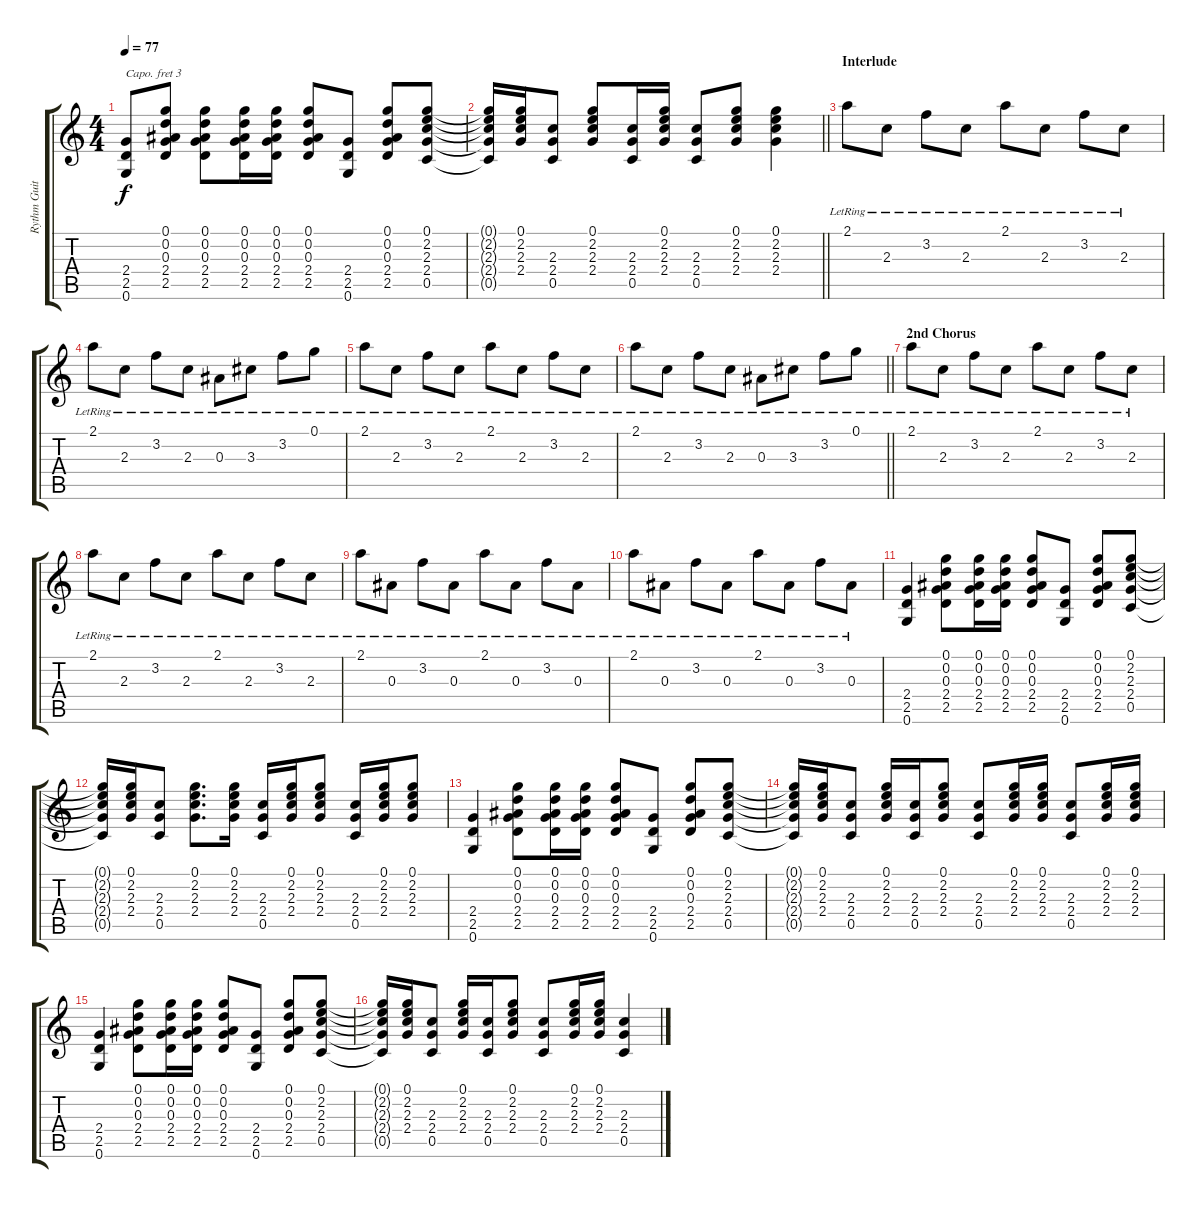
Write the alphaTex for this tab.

\track ("Rythm Guitar 1" "Rythm Guit") {instrument acousticguitarsteel}
\staff {score tabs}
\capo 3
\tuning (E4 B3 G3 D3 A2 E2) {hide}
\ts (4 4)
\tempo 77
\clef g2
\ks c
(2.4 2.5 0.6).8{dy f} (0.1 0.2 0.3 2.4 2.5).8 (0.1 0.2 0.3 2.4 2.5).8 (0.1 0.2 0.3 2.4 2.5).16 (0.1 0.2 0.3 2.4 2.5).16 (0.1 0.2 0.3 2.4 2.5).8 (2.4 2.5 0.6).8 (0.1 0.2 0.3 2.4 2.5).8 (0.1 2.2 2.3 2.4 0.5).8 |
\barLineRight lightlight
(0.1{t} 2.2{t} 2.3{t} 2.4{t} 0.5{t}).16 (0.1 2.2 2.3 2.4).16 (2.3 2.4 0.5).8 (0.1 2.2 2.3 2.4).8 (2.3 2.4 0.5).16 (0.1 2.2 2.3 2.4).16 (2.3 2.4 0.5).8 (0.1 2.2 2.3 2.4).8 (0.1 2.2 2.3 2.4).4 |
\section ("" "Interlude")
2.1{lr}.8 2.3{lr}.8 3.2{lr}.8 2.3{lr}.8 2.1{lr}.8 2.3{lr}.8 3.2{lr}.8 2.3{lr}.8 |
2.1{lr}.8 2.3{lr}.8 3.2{lr}.8 2.3{lr}.8 0.3{lr}.8 3.3{lr}.8 3.2{lr}.8 0.1{lr}.8 |
2.1{lr}.8 2.3{lr}.8 3.2{lr}.8 2.3{lr}.8 2.1{lr}.8 2.3{lr}.8 3.2{lr}.8 2.3{lr}.8 |
\barLineRight lightlight
2.1{lr}.8 2.3{lr}.8 3.2{lr}.8 2.3{lr}.8 0.3{lr}.8 3.3{lr}.8 3.2{lr}.8 0.1{lr}.8 |
\section ("" "2nd Chorus")
2.1{lr}.8 2.3{lr}.8 3.2{lr}.8 2.3{lr}.8 2.1{lr}.8 2.3{lr}.8 3.2{lr}.8 2.3{lr}.8 |
2.1{lr}.8 2.3{lr}.8 3.2{lr}.8 2.3{lr}.8 2.1{lr}.8 2.3{lr}.8 3.2{lr}.8 2.3{lr}.8 |
2.1{lr}.8 0.3{lr}.8 3.2{lr}.8 0.3{lr}.8 2.1{lr}.8 0.3{lr}.8 3.2{lr}.8 0.3{lr}.8 |
2.1{lr}.8 0.3{lr}.8 3.2{lr}.8 0.3{lr}.8 2.1{lr}.8 0.3{lr}.8 3.2{lr}.8 0.3{lr}.8 |
(2.4 2.5 0.6).4 (0.1 0.2 0.3 2.4 2.5).8 (0.1 0.2 0.3 2.4 2.5).16 (0.1 0.2 0.3 2.4 2.5).16 (0.1 0.2 0.3 2.4 2.5).8 (2.4 2.5 0.6).8 (0.1 0.2 0.3 2.4 2.5).8 (0.1 2.2 2.3 2.4 0.5).8 |
(0.1{t} 2.2{t} 2.3{t} 2.4{t} 0.5{t}).16 (0.1 2.2 2.3 2.4).16 (2.3 2.4 0.5).8 (0.1 2.2 2.3 2.4).8{d} (0.1 2.2 2.3 2.4).16 (2.3 2.4 0.5).16 (0.1 2.2 2.3 2.4).16 (0.1 2.2 2.3 2.4).8 (2.3 2.4 0.5).16 (0.1 2.2 2.3 2.4).16 (0.1 2.2 2.3 2.4).8 |
(2.4 2.5 0.6).4 (0.1 0.2 0.3 2.4 2.5).8 (0.1 0.2 0.3 2.4 2.5).16 (0.1 0.2 0.3 2.4 2.5).16 (0.1 0.2 0.3 2.4 2.5).8 (2.4 2.5 0.6).8 (0.1 0.2 0.3 2.4 2.5).8 (0.1 2.2 2.3 2.4 0.5).8 |
(0.1{t} 2.2{t} 2.3{t} 2.4{t} 0.5{t}).16 (0.1 2.2 2.3 2.4).16 (2.3 2.4 0.5).8 (0.1 2.2 2.3 2.4).16 (2.3 2.4 0.5).16 (0.1 2.2 2.3 2.4).8 (2.3 2.4 0.5).8 (0.1 2.2 2.3 2.4).16 (0.1 2.2 2.3 2.4).16 (2.3 2.4 0.5).8 (0.1 2.2 2.3 2.4).16 (0.1 2.2 2.3 2.4).16 |
(2.4 2.5 0.6).4 (0.1 0.2 0.3 2.4 2.5).8 (0.1 0.2 0.3 2.4 2.5).16 (0.1 0.2 0.3 2.4 2.5).16 (0.1 0.2 0.3 2.4 2.5).8 (2.4 2.5 0.6).8 (0.1 0.2 0.3 2.4 2.5).8 (0.1 2.2 2.3 2.4 0.5).8 |
(0.1{t} 2.2{t} 2.3{t} 2.4{t} 0.5{t}).16 (0.1 2.2 2.3 2.4).16 (2.3 2.4 0.5).8 (0.1 2.2 2.3 2.4).16 (2.3 2.4 0.5).16 (0.1 2.2 2.3 2.4).8 (2.3 2.4 0.5).8 (0.1 2.2 2.3 2.4).16 (0.1 2.2 2.3 2.4).16 (2.3 2.4 0.5).4
